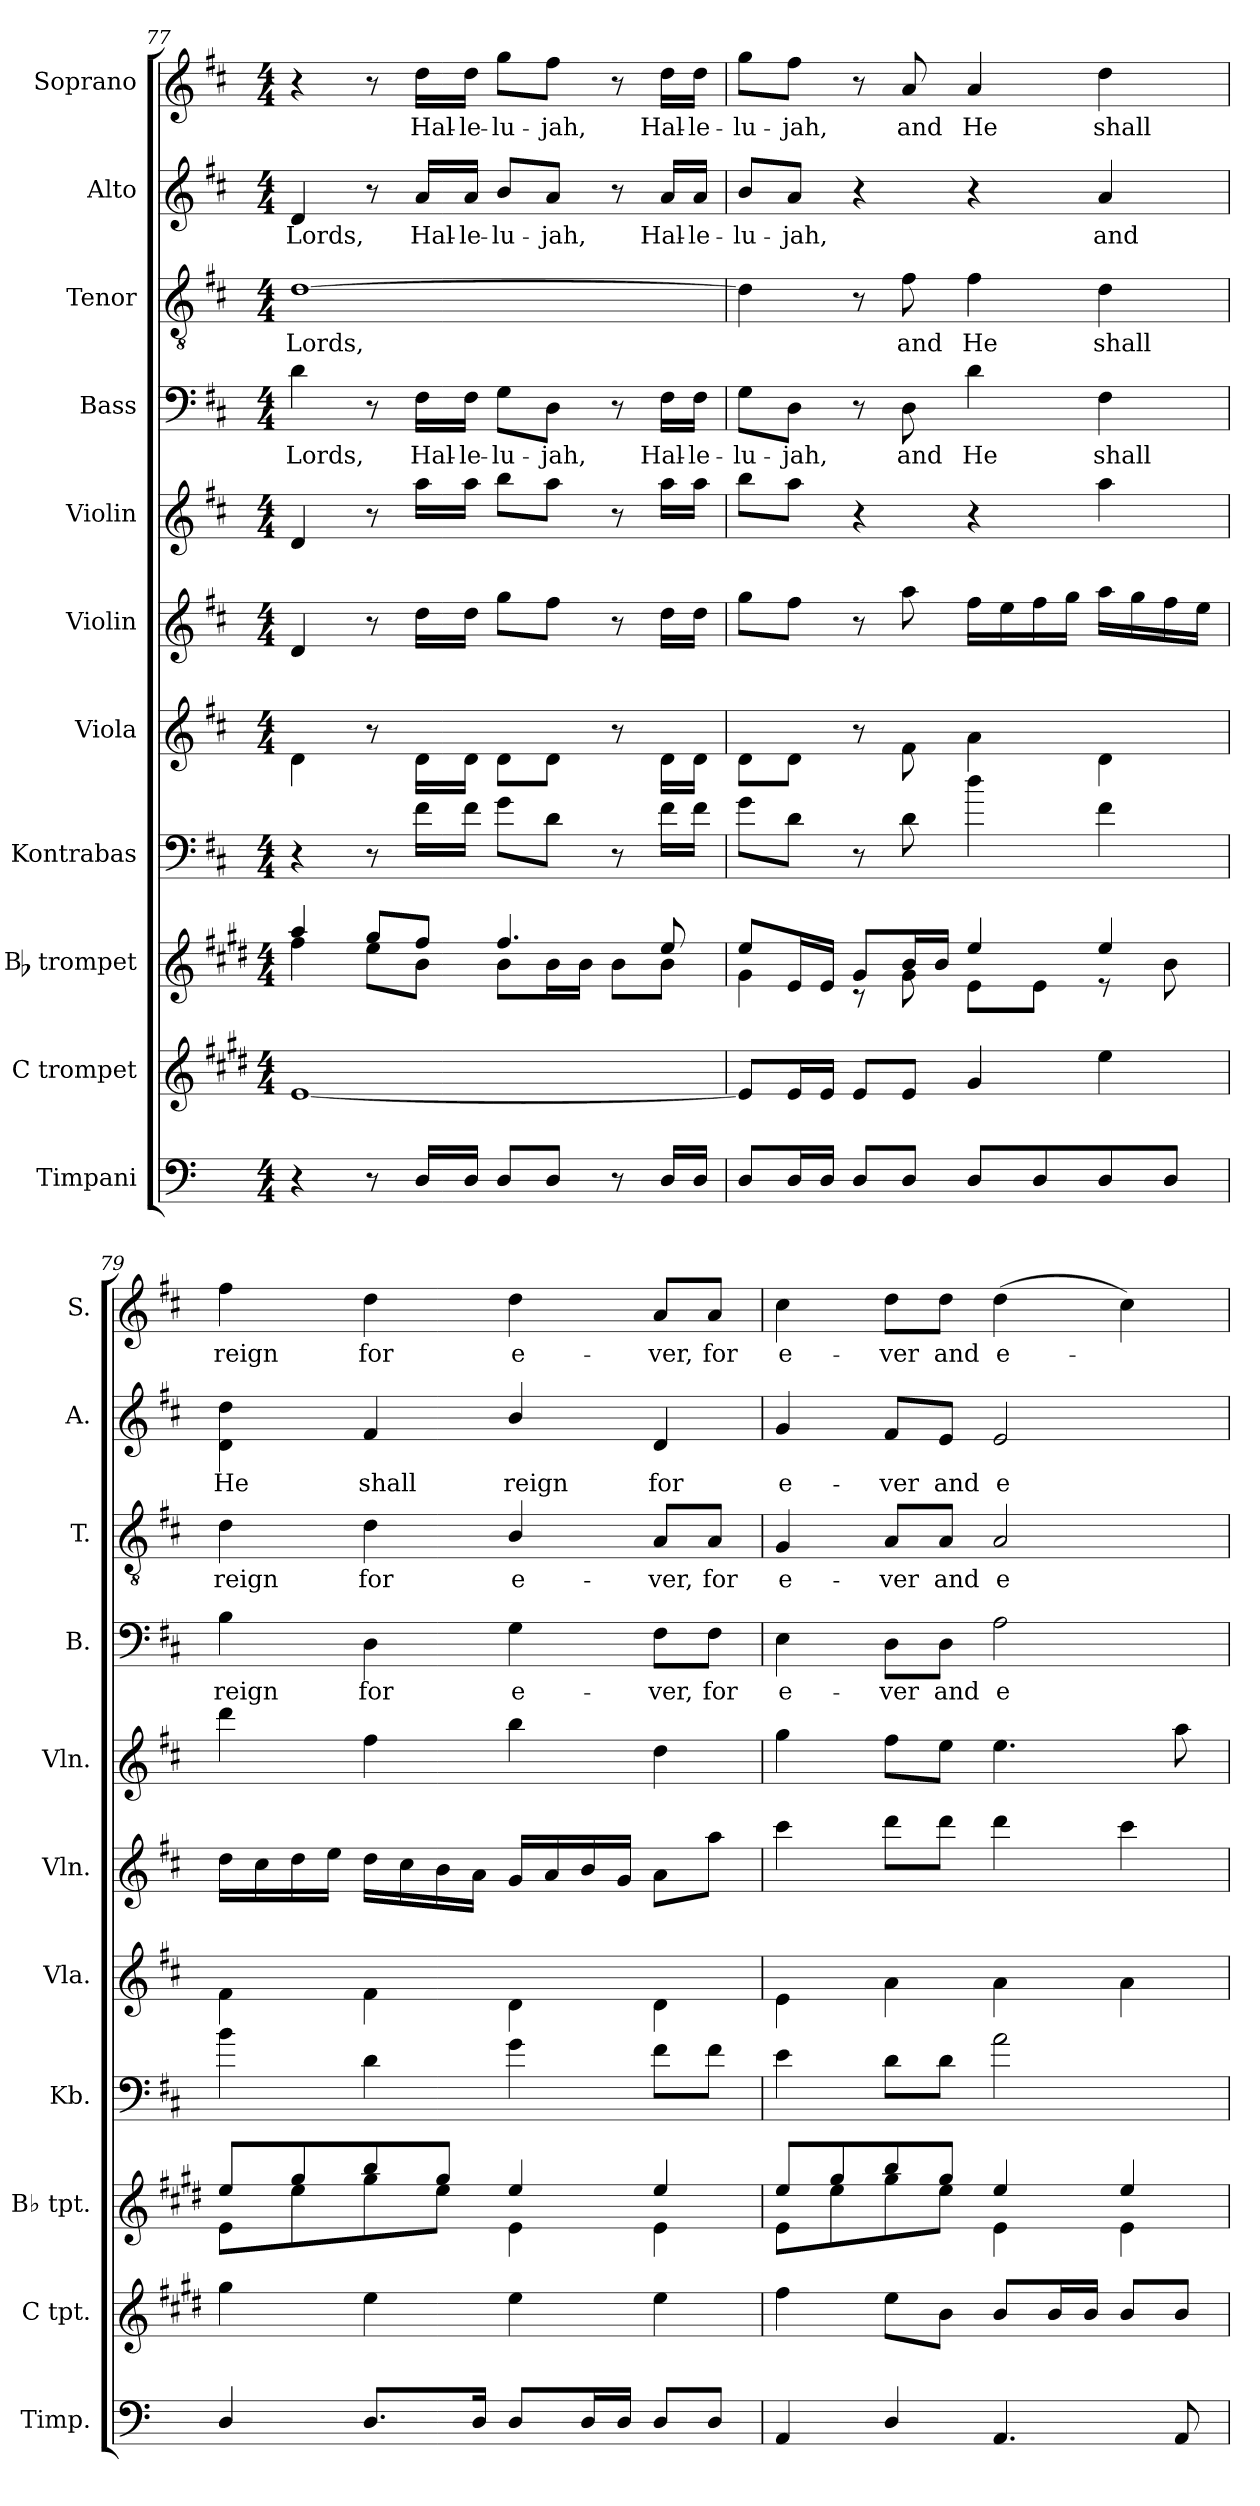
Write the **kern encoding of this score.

**kern	**kern	**kern	**kern	**kern	**kern	**kern	**kern	**text	**kern	**text	**kern	**text	**kern	**text
*part11	*part10	*part9	*part8	*part7	*part6	*part5	*part4	*part4	*part3	*part3	*part2	*part2	*part1	*part1
*staff11	*staff10	*staff9	*staff8	*staff7	*staff6	*staff5	*staff4	*staff4	*staff3	*staff3	*staff2	*staff2	*staff1	*staff1
*I"Timpani	*I"C trompet	*I"Bb trompet	*I"Kontrabas	*I"Viola	*I"Violin	*I"Violin	*I"Bass	*	*I"Tenor	*	*I"Alto	*	*I"Soprano	*
*I'Timp.	*I'C tpt.	*I'Bb tpt.	*I'Kb.	*I'Vla.	*I'Vln.	*I'Vln.	*I'B.	*	*I'T.	*	*I'A.	*	*I'S.	*
*clefF4	*clefG2	*clefG2	*clefF4	*clefG2	*clefG2	*clefG2	*clefF4	*	*clefGv2	*	*clefG2	*	*clefG2	*
*	*ITrd1c2	*ITrd1c2	*ITrd7c12	*	*	*	*	*	*	*	*	*	*	*
*k[]	*k[f#c#]	*k[f#c#]	*k[f#c#]	*k[f#c#]	*k[f#c#]	*k[f#c#]	*k[f#c#]	*	*k[f#c#]	*	*k[f#c#]	*	*k[f#c#]	*
*	*D:	*	*D:	*D:	*D:	*D:	*D:	*	*D:	*	*D:	*	*D:	*
*M4/4	*M4/4	*M4/4	*M4/4	*M4/4	*M4/4	*M4/4	*M4/4	*	*M4/4	*	*M4/4	*	*M4/4	*
=77	=77	=77	=77	=77	=77	=77	=77	=77	=77	=77	=77	=77	=77	=77
*	*	*^	*	*	*	*	*	*	*	*	*	*	*	*
!	!	!	!	!	!	!	!	!	!LO:LY:b	!	!LO:LY:b	!	!LO:LY:b	!	!
4r	[1d	4gg/	4ee\	4r	4d\	4d/	4d/	4d\	Lords,	[1d	Lords,	4d/	Lords,	4r	.
8r	.	8ff#/L	8dd\L	8r	8r	8r	8r	8r	.	.	.	8r	.	8r	.
!	!	!	!	!	!	!	!	!	!LO:LY:b	!	!	!	!LO:LY:b	!	!LO:LY:b
16D/LL	.	8ee/J	8a\J	16F#\LL	16d\LL	16dd\LL	16aa\LL	16F#\LL	Hal-	.	.	16a/LL	Hal-	16dd\LL	Hal-
!	!	!	!	!	!	!	!	!	!LO:LY:b	!	!	!	!LO:LY:b	!	!LO:LY:b
16D/JJ	.	.	.	16F#\JJ	16d\JJ	16dd\JJ	16aa\JJ	16F#\JJ	-le-	.	.	16a/JJ	-le-	16dd\JJ	-le-
!	!	!	!	!	!	!	!	!	!LO:LY:b	!	!	!	!LO:LY:b	!	!LO:LY:b
8D/L	.	4.ee/	8a\L	8G\L	8d\L	8gg\L	8bb\L	8G\L	-lu-	.	.	8b/L	-lu-	8gg\L	-lu-
!	!	!	!	!	!	!	!	!	!LO:LY:b	!	!	!	!LO:LY:b	!	!LO:LY:b
8D/J	.	.	16a\L	8D\J	8d\J	8ff#\J	8aa\J	8D\J	-jah,	.	.	8a/J	-jah,	8ff#\J	-jah,
.	.	.	16a\JJ	.	.	.	.	.	.	.	.	.	.	.	.
8r	.	.	8a\L	8r	8r	8r	8r	8r	.	.	.	8r	.	8r	.
!	!	!	!	!	!	!	!	!	!LO:LY:b	!	!	!	!LO:LY:b	!	!LO:LY:b
16D/LL	.	8dd/	8a\J	16F#\LL	16d\LL	16dd\LL	16aa\LL	16F#\LL	Hal-	.	.	16a/LL	Hal-	16dd\LL	Hal-
!	!	!	!	!	!	!	!	!	!LO:LY:b	!	!	!	!LO:LY:b	!	!LO:LY:b
16D/JJ	.	.	.	16F#\JJ	16d\JJ	16dd\JJ	16aa\JJ	16F#\JJ	-le-	.	.	16a/JJ	-le-	16dd\JJ	-le-
!!LO:PB:g=z
=78	=78	=78	=78	=78	=78	=78	=78	=78	=78	=78	=78	=78	=78	=78	=78
!	!	!	!	!	!	!	!	!	!LO:LY:b	!	!	!	!LO:LY:b	!	!LO:LY:b
8D/L	8d/L]	8dd/L	4f#\	8G\L	8d\L	8gg\L	8bb\L	8G\L	-lu-	4d\]	.	8b/L	-lu-	8gg\L	-lu-
!	!	!	!	!	!	!	!	!	!LO:LY:b	!	!	!	!LO:LY:b	!	!LO:LY:b
16D/L	16d/L	16d/L	.	8D\J	8d\J	8ff#\J	8aa\J	8D\J	-jah,	.	.	8a/J	-jah,	8ff#\J	-jah,
16D/JJ	16d/JJ	16d/JJ	.	.	.	.	.	.	.	.	.	.	.	.	.
8D/L	8d/L	8f#/L	8r	8r	8r	8r	4r	8r	.	8r	.	4r	.	8r	.
!	!	!	!	!	!	!	!	!	!LO:LY:b	!	!LO:LY:b	!	!	!	!LO:LY:b
8D/J	8d/J	16a/L	8f#\	8D\	8f#\	8aa\	.	8D\	and	8f#\	and	.	.	8a/	and
.	.	16a/JJ	.	.	.	.	.	.	.	.	.	.	.	.	.
!	!	!	!	!	!	!	!	!	!LO:LY:b	!	!LO:LY:b	!	!	!	!LO:LY:b
8D/L	4f#/	4dd/	8d\L	4d\	4a\	16ff#\LL	4r	4d\	He	4f#\	He	4r	.	4a/	He
.	.	.	.	.	.	16ee\	.	.	.	.	.	.	.	.	.
8D/	.	.	8d\J	.	.	16ff#\	.	.	.	.	.	.	.	.	.
.	.	.	.	.	.	16gg\JJ	.	.	.	.	.	.	.	.	.
!	!	!	!	!	!	!	!	!	!LO:LY:b	!	!LO:LY:b	!	!LO:LY:b	!	!LO:LY:b
8D/	4dd\	4dd/	8r	4F#\	4d\	16aa\LL	4aa\	4F#\	shall	4d\	shall	4a/	and	4dd\	shall
.	.	.	.	.	.	16gg\	.	.	.	.	.	.	.	.	.
8D/J	.	.	8a\	.	.	16ff#\	.	.	.	.	.	.	.	.	.
.	.	.	.	.	.	16ee\JJ	.	.	.	.	.	.	.	.	.
=79	=79	=79	=79	=79	=79	=79	=79	=79	=79	=79	=79	=79	=79	=79	=79
!	!	!	!	!	!	!	!	!	!LO:LY:b	!	!LO:LY:b	!	!LO:LY:b	!	!LO:LY:b
4D/	4ff#\	8dd/L	8d\L	4B\	4f#\	16dd\LL	4ddd\	4B\	reign	4d\	reign	4d\ 4dd\	He	4ff#\	reign
.	.	.	.	.	.	16cc#\	.	.	.	.	.	.	.	.	.
.	.	8ff#/	8dd\	.	.	16dd\	.	.	.	.	.	.	.	.	.
.	.	.	.	.	.	16ee\JJ	.	.	.	.	.	.	.	.	.
!	!	!	!	!	!	!	!	!	!LO:LY:b	!	!LO:LY:b	!	!LO:LY:b	!	!LO:LY:b
8.D/L	4dd\	8aa/	8ff#\	4D\	4f#\	16dd\LL	4ff#\	4D\	for	4d\	for	4f#/	shall	4dd\	for
.	.	.	.	.	.	16cc#\	.	.	.	.	.	.	.	.	.
.	.	8ff#/J	8dd\J	.	.	16b\	.	.	.	.	.	.	.	.	.
16D/Jk	.	.	.	.	.	16a\JJ	.	.	.	.	.	.	.	.	.
!	!	!	!	!	!	!	!	!	!LO:LY:b	!	!LO:LY:b	!	!LO:LY:b	!	!LO:LY:b
8D/L	4dd\	4dd/	4d\	4G\	4d\	16g/LL	4bb\	4G\	e-	4B/	e-	4b/	reign	4dd\	e-
.	.	.	.	.	.	16a/	.	.	.	.	.	.	.	.	.
16D/L	.	.	.	.	.	16b/	.	.	.	.	.	.	.	.	.
16D/JJ	.	.	.	.	.	16g/JJ	.	.	.	.	.	.	.	.	.
!	!	!	!	!	!	!	!	!	!LO:LY:b	!	!LO:LY:b	!	!LO:LY:b	!	!LO:LY:b
8D/L	4dd\	4dd/	4d\	8F#\L	4d\	8a\L	4dd\	8F#\L	-ver,	8A/L	-ver,	4d/	for	8a/L	-ver,
!	!	!	!	!	!	!	!	!	!LO:LY:b	!	!LO:LY:b	!	!	!	!LO:LY:b
8D/J	.	.	.	8F#\J	.	8aa\J	.	8F#\J	for	8A/J	for	.	.	8a/J	for
=80	=80	=80	=80	=80	=80	=80	=80	=80	=80	=80	=80	=80	=80	=80	=80
!	!	!	!	!	!	!	!	!	!LO:LY:b	!	!LO:LY:b	!	!LO:LY:b	!	!LO:LY:b
4AA/	4ee\	8dd/L	8d\L	4E\	4e\	4ccc#\	4gg\	4E\	e-	4G/	e-	4g/	e-	4cc#\	e-
.	.	8ff#/	8dd\	.	.	.	.	.	.	.	.	.	.	.	.
!	!	!	!	!	!	!	!	!	!LO:LY:b	!	!LO:LY:b	!	!LO:LY:b	!	!LO:LY:b
4D/	8dd\L	8aa/	8ff#\	8D\L	4a\	8ddd\L	8ff#\L	8D\L	-ver	8A/L	-ver	8f#/L	-ver	8dd\L	-ver
!	!	!	!	!	!	!	!	!	!LO:LY:b	!	!LO:LY:b	!	!LO:LY:b	!	!LO:LY:b
.	8a\J	8ff#/J	8dd\J	8D\J	.	8ddd\J	8ee\J	8D\J	and	8A/J	and	8e/J	and	8dd\J	and
!	!	!	!	!	!	!	!	!	!LO:LY:b	!	!LO:LY:b	!	!LO:LY:b	!	!LO:LY:b
4.AA/	8a/L	4dd/	4d\	2A\	4a\	4ddd\	4.ee\	2A\	e-	2A/	e-	2e/	e-	(4dd\	e-
.	16a/L	.	.	.	.	.	.	.	.	.	.	.	.	.	.
.	16a/JJ	.	.	.	.	.	.	.	.	.	.	.	.	.	.
.	8a/L	4dd/	4d\	.	4a\	4ccc#\	.	.	.	.	.	.	.	4cc#\)	.
8AA/	8a/J	.	.	.	.	.	8aa\	.	.	.	.	.	.	.	.
*	*	*v	*v	*	*	*	*	*	*	*	*	*	*	*	*
=	=	=	=	=	=	=	=	=	=	=	=	=	=	=
*-	*-	*-	*-	*-	*-	*-	*-	*-	*-	*-	*-	*-	*-	*-
